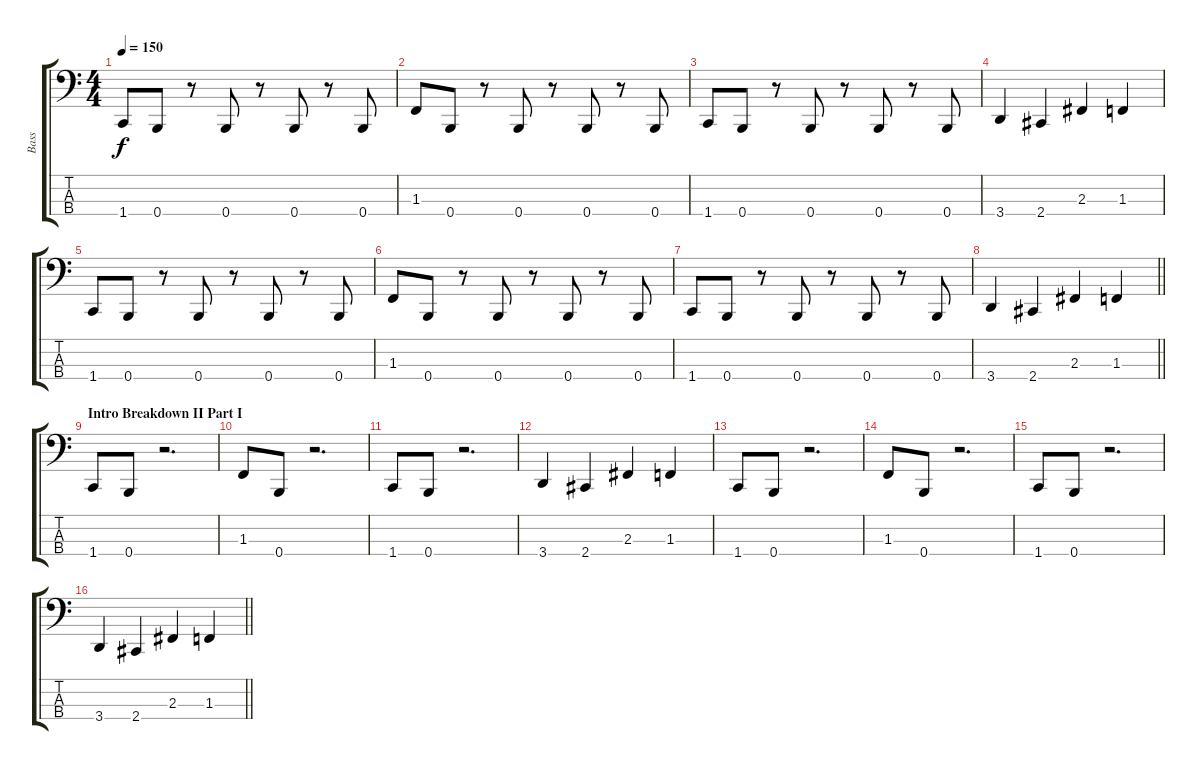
\track ("Bass" "Bass") {instrument electricbassfinger}
\staff {score tabs}
\tuning (D2 A1 E1 B0) {hide}
\ts (4 4)
\tempo 150
\clef f4
\ks c
1.4.8{dy f} 0.4.8 r.8 0.4.8 r.8 0.4.8 r.8 0.4.8 |
1.3.8 0.4.8 r.8 0.4.8 r.8 0.4.8 r.8 0.4.8 |
1.4.8 0.4.8 r.8 0.4.8 r.8 0.4.8 r.8 0.4.8 |
3.4.4 2.4.4 2.3.4 1.3.4 |
1.4.8 0.4.8 r.8 0.4.8 r.8 0.4.8 r.8 0.4.8 |
1.3.8 0.4.8 r.8 0.4.8 r.8 0.4.8 r.8 0.4.8 |
1.4.8 0.4.8 r.8 0.4.8 r.8 0.4.8 r.8 0.4.8 |
\barLineRight lightlight
3.4.4 2.4.4 2.3.4 1.3.4 |
\section ("" "Intro Breakdown II Part I")
1.4.8 0.4.8 r.2{d} |
1.3.8 0.4.8 r.2{d} |
1.4.8 0.4.8 r.2{d} |
3.4.4 2.4.4 2.3.4 1.3.4 |
1.4.8 0.4.8 r.2{d} |
1.3.8 0.4.8 r.2{d} |
1.4.8 0.4.8 r.2{d} |
\barLineRight lightlight
3.4.4 2.4.4 2.3.4 1.3.4
